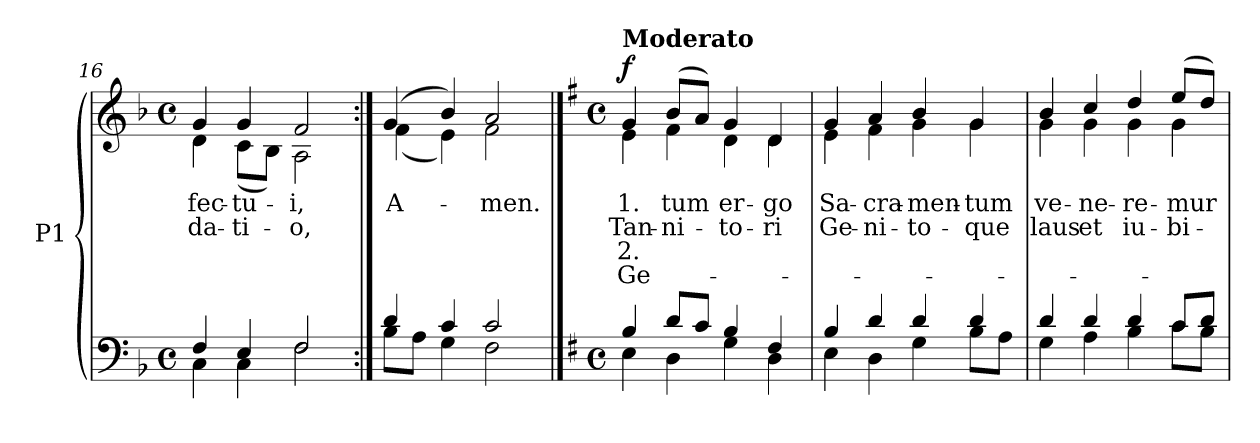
**kern	**kern	**text	**text	**text	**text	**dynam
*part1	*part1	*part1	*part1	*part1	*part1	*part1
*staff2	*staff1	*staff1	*staff1	*staff1	*staff1	*staff1/2
*I"P1	*	*	*	*	*	*
*clefF4	*clefG2	*	*	*	*	*
*k[b-]	*k[b-]	*	*	*	*	*
*F:	*F:	*	*	*	*	*
*M4/4	*M4/4	*	*	*	*	*
*met(c)	*met(c)	*	*	*	*	*
=16	=16	=16	=16	=16	=16	=16
*^	*	*	*	*	*	*
!	!	!LO:TX:t=rit.	!	!	!	!	!
!	!	!LO:TX:t=rit.	!	!	!	!	!
!	!	!	!LO:LY:b:color=#000000	!LO:LY:b:color=#000000	!	!	!
*	*	*^	*	*	*	*	*
4Fi/	4Ci\	4gi/	4di\	-fec-	-da-	.	.	.
!	!	!	!	!LO:LY:b:color=#000000	!LO:LY:b:color=#000000	!	!	!
4Ei/	4Ci\	4gi/	(8ci\L	-tu-	-ti-	.	.	.
.	.	.	8B-i\J)	.	.	.	.	.
!	!	!	!	!LO:LY:b:color=#000000	!LO:LY:b:color=#000000	!	!	!
2Fi/	2Fi\	2fi/	2Ai\	-i,	-o,	.	.	.
=17:|!	=17:|!	=17:|!	=17:|!	=17:|!	=17:|!	=17:|!	=17:|!	=17:|!
!	!	!	!	!LO:LY:b:color=#000000	!	!	!	!
4di/	8B-i\L	(4gi/	(4fi\	A-	.	.	.	.
.	8Ai\J	.	.	.	.	.	.	.
4ci/	4Gi\	4b-i/)	4ei\)	.	.	.	.	.
!	!	!	!	!LO:LY:b:color=#000000	!	!	!	!
2ci/	2Fi\	2ai/	2fi\	-men.	.	.	.	.
!!LO:PB:g=z	!!
==1	==1	==1	==1	==1	==1	==1	==1	==1
*k[f#]	*	*k[f#]	*	*	*	*	*	*
*G:	*	*G:	*	*	*	*	*	*
*M4/4	*	*M4/4	*	*	*	*	*	*
*met(c)	*	*met(c)	*	*	*	*	*	*
*	*	*MM100	*	*	*	*	*	*
!	!	!LO:TX:a:B:t=Moderato	!	!	!	!	!	!
!	!	!	!	!LO:LY:b:color=#000000	!LO:LY:b:color=#000000	!LO:LY:b:color=#000000	!LO:LY:b:color=#000000	!
4Bi/	4Ei\	4gi/	4ei\	1.	Tan-	2.	Ge-	f
!	!	!	!	!LO:LY:b:color=#000000	!LO:LY:b:color=#000000	!	!	!
8di/L	4Di\	(8bi/L	4f#i\	-tum	-ni-	.	.	.
8ci/J	.	8ai/J)	.	.	.	.	.	.
!	!	!	!	!LO:LY:b:color=#000000	!LO:LY:b:color=#000000	!	!	!
4Bi/	4Gi\	4gi/	4di\	er-	-to-	.	.	.
!	!	!	!	!LO:LY:b:color=#000000	!LO:LY:b:color=#000000	!	!	!
4F#i/	4Di\	4di/	4di\	-go	-ri	.	.	.
=2	=2	=2	=2	=2	=2	=2	=2	=2
!	!	!	!	!LO:LY:b:color=#000000	!LO:LY:b:color=#000000	!	!	!
4Bi/	4Ei\	4gi/	4ei\	Sa-	Ge-	.	.	.
!	!	!	!	!LO:LY:b:color=#000000	!LO:LY:b:color=#000000	!	!	!
4di/	4Di\	4ai/	4f#i\	-cra-	-ni-	.	.	.
!	!	!	!	!LO:LY:b:color=#000000	!LO:LY:b:color=#000000	!	!	!
4di/	4Gi\	4bi/	4gi\	-men-	-to-	.	.	.
!	!	!	!	!LO:LY:b:color=#000000	!LO:LY:b:color=#000000	!	!	!
4di/	8Bi\L	4gi/	4gi\	-tum	-que	.	.	.
.	8Ai\J	.	.	.	.	.	.	.
=3	=3	=3	=3	=3	=3	=3	=3	=3
!	!	!	!	!LO:LY:b:color=#000000	!LO:LY:b:color=#000000	!	!	!
4di/	4Gi\	4bi/	4gi\	ve-	laus	.	.	.
!	!	!	!	!LO:LY:b:color=#000000	!LO:LY:b:color=#000000	!	!	!
4di/	4Ai\	4cci/	4gi\	-ne-	et	.	.	.
!	!	!	!	!LO:LY:b:color=#000000	!LO:LY:b:color=#000000	!	!	!
4di/	4Bi\	4ddi/	4gi\	-re-	iu-	.	.	.
!	!	!	!	!LO:LY:b:color=#000000	!LO:LY:b:color=#000000	!	!	!
8ci/L	8ci\L	(8eei/L	4gi\	-mur	-bi-	.	.	.
8di/J	8Bi\J	8ddi/J)	.	.	.	.	.	.
*v	*v	*	*	*	*	*	*	*
*	*v	*v	*	*	*	*	*
=	=	=	=	=	=	=
*-	*-	*-	*-	*-	*-	*-
